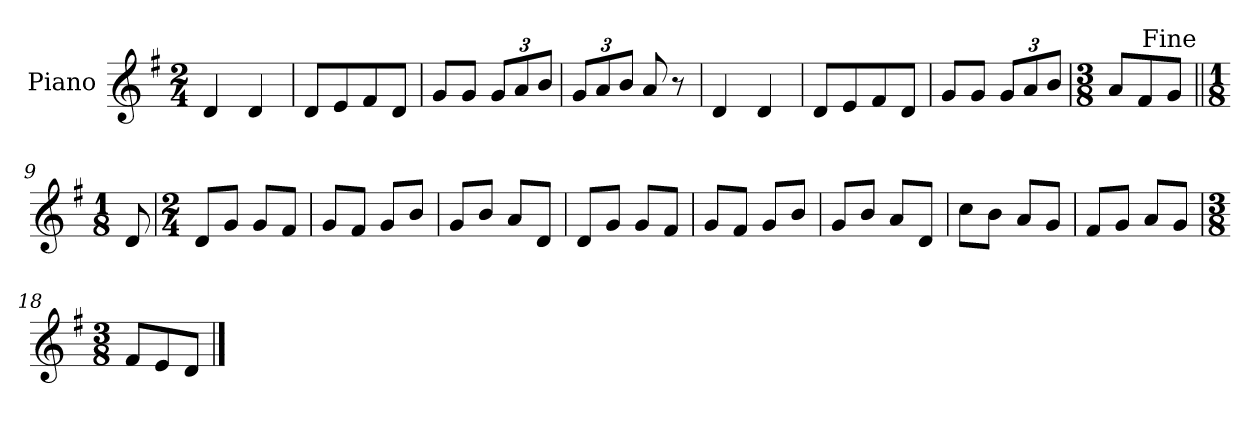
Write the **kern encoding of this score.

**kern
*part1
*staff1
*I"Piano
*I'Pno.
*clefG2
*k[f#]
*M2/4
=1
4d/
4d/
=2
8d/L
8e/
8f#/
8d/J
=3
8g/L
8g/J
*Xbrackettup
12g/L
12a/
12b/J
=4
12g/L
12a/
12b/J
8a/
8r
=5
4d/
4d/
=6
8d/L
8e/
8f#/
8d/J
=7
8g/L
8g/J
12g/L
12a/
12b/J
=8
*M3/8
8a/L
8f#/
8g/J
!LO:TX:a:rj:t=Fine
=9||
*M1/8
8d/
!!LO:LB:g=z
=10
*M2/4
8d/L
8g/J
8g/L
8f#/J
=11
8g/L
8f#/J
8g/L
8b/J
=12
8g/L
8b/J
8a/L
8d/J
=13
8d/L
8g/J
8g/L
8f#/J
=14
8g/L
8f#/J
8g/L
8b/J
=15
8g/L
8b/J
8a/L
8d/J
=16
8cc\L
8b\J
8a/L
8g/J
=17
8f#/L
8g/J
8a/L
8g/J
=18
*M3/8
8f#/L
8e/
8d/J
==
*-
